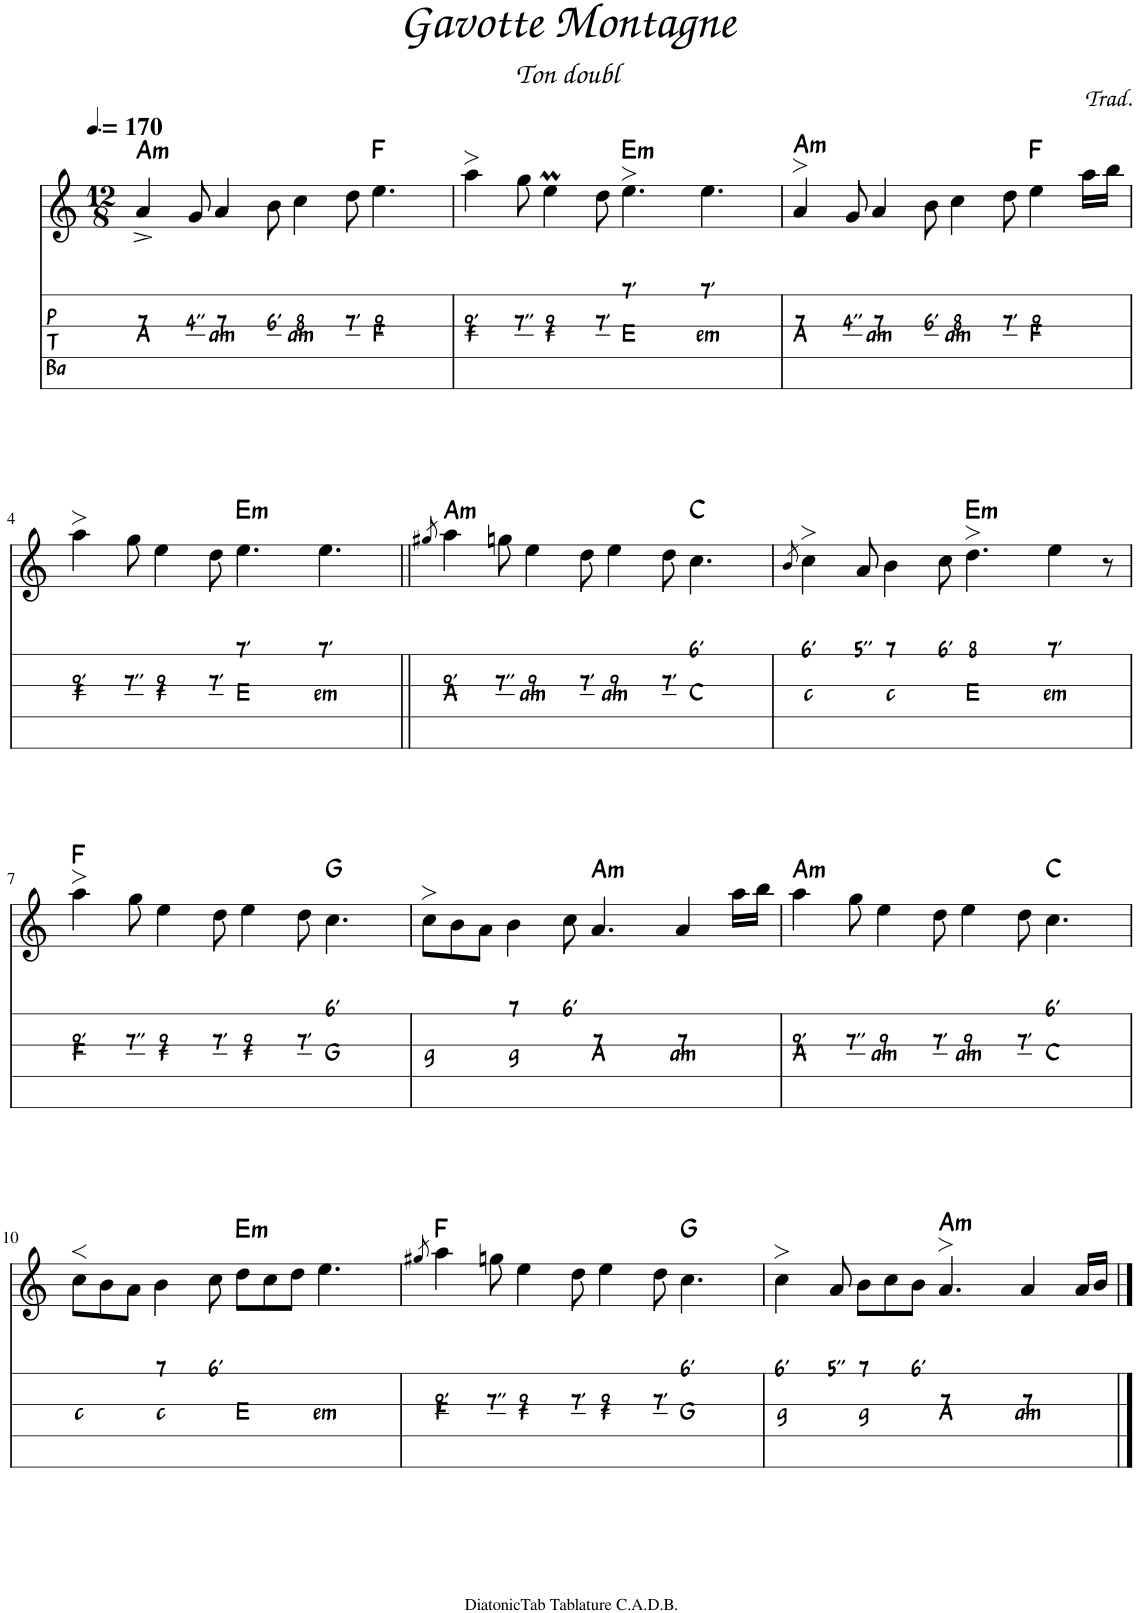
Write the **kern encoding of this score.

**kern	**text	**text	**text	**text	**kern	**text	**text	**harte
*part2	*part2	*part2	*part2	*part2	*part1	*part1	*part1	*part1
*staff2	*staff2	*staff2	*staff2	*staff2	*staff1	*staff1	*staff1	*
*I"P T Ba	*	*	*	*	*I"Thème	*	*	*
*stria4	*	*	*	*	*	*	*	*
*clefG2	*	*	*	*	*clefG2	*	*	*
*k[]	*	*	*	*	*k[]	*	*	*
*M12/8	*	*	*	*	*M12/8	*	*	*
*MM255	*	*	*	*	*MM255	*	*	*
=1	=1	=1	=1	=1	=1	=1	=1	=1
!	!	!	!	!LO:LY:b	!	!	!LO:LY:b	!LO:H:kt=m
8ryy	.	.	.	A	4a^/	.	7	A:min
8ryy	.	.	.	.	.	.	.	.
!	!	!	!	!	!	!	!LO:LY:b	!
8ryy	.	.	.	.	8g/	.	4''	.
!	!	!	!	!LO:LY:b	!	!	!LO:LY:b	!
8ryy	.	.	.	am	4a/	.	7	.
8ryy	.	.	.	.	.	.	.	.
!	!	!	!	!	!	!	!LO:LY:b	!
8ryy	.	.	.	.	8b\	.	6'	.
!	!	!	!	!LO:LY:b	!	!	!LO:LY:b	!
8ryy	.	.	.	am	4cc\	.	8	.
8ryy	.	.	.	.	.	.	.	.
!	!	!	!	!	!	!	!LO:LY:b	!
8ryy	.	.	.	.	8dd\	.	7'	.
!	!	!	!	!LO:LY:b	!	!	!LO:LY:b	!
8ryy	.	.	.	F	4.ee\	.	9	F:maj
8ryy	.	.	.	.	.	.	.	.
8ryy	.	.	.	.	.	.	.	.
=2	=2	=2	=2	=2	=2	=2	=2	=2
!	!	!	!	!LO:LY:b	!	!	!LO:LY:b	!
8ryy	.	.	.	f	4aa>\	.	9'	.
8ryy	.	.	.	.	.	.	.	.
!	!	!	!	!	!	!	!LO:LY:b	!
8ryy	.	.	.	.	8gg\	.	7''	.
!	!	!	!	!LO:LY:b	!	!	!LO:LY:b	!
8ryy	.	.	.	f	4eem\	.	9	.
8ryy	.	.	.	.	.	.	.	.
!	!	!	!	!	!	!	!LO:LY:b	!
8ryy	.	.	.	.	8dd\	.	7'	.
!	!	!	!	!LO:LY:b	!	!	!	!LO:H:kt=m
8ryy	.	.	.	E	4.ee>\	.	.	E:min
8ryy	.	.	.	.	.	.	.	.
8ryy	.	.	.	.	.	.	.	.
!	!	!	!	!LO:LY:b	!	!	!	!
8ryy	.	.	.	em	4.ee\	.	.	.
8ryy	.	.	.	.	.	.	.	.
8ryy	.	.	.	.	.	.	.	.
=3	=3	=3	=3	=3	=3	=3	=3	=3
!	!	!	!	!LO:LY:b	!	!	!LO:LY:b	!LO:H:kt=m
8ryy	.	.	.	A	4a>/	.	7	A:min
8ryy	.	.	.	.	.	.	.	.
!	!	!	!	!	!	!	!LO:LY:b	!
8ryy	.	.	.	.	8g/	.	4''	.
!	!	!	!	!LO:LY:b	!	!	!LO:LY:b	!
8ryy	.	.	.	am	4a/	.	7	.
8ryy	.	.	.	.	.	.	.	.
!	!	!	!	!	!	!	!LO:LY:b	!
8ryy	.	.	.	.	8b\	.	6'	.
!	!	!	!	!LO:LY:b	!	!	!LO:LY:b	!
8ryy	.	.	.	am	4cc\	.	8	.
8ryy	.	.	.	.	.	.	.	.
!	!	!	!	!	!	!	!LO:LY:b	!
8ryy	.	.	.	.	8dd\	.	7'	.
!	!	!	!	!LO:LY:b	!	!	!LO:LY:b	!
8ryy	.	.	.	F	4ee\	.	9	F:maj
8ryy	.	.	.	.	.	.	.	.
8ryy	.	.	.	.	16aa\LL	.	.	.
.	.	.	.	.	16bb\JJ	.	.	.
!!LO:LB:g=z
=4	=4	=4	=4	=4	=4	=4	=4	=4
!	!	!	!	!LO:LY:b	!	!	!LO:LY:b	!
8ryy	.	.	.	f	4aa>\	.	9'	.
8ryy	.	.	.	.	.	.	.	.
!	!	!	!	!	!	!	!LO:LY:b	!
8ryy	.	.	.	.	8gg\	.	7''	.
!	!	!	!	!LO:LY:b	!	!	!LO:LY:b	!
8ryy	.	.	.	f	4ee\	.	9	.
8ryy	.	.	.	.	.	.	.	.
!	!	!	!	!	!	!	!LO:LY:b	!
8ryy	.	.	.	.	8dd\	.	7'	.
!	!	!	!	!LO:LY:b	!	!	!	!LO:H:kt=m
8ryy	.	.	.	E	4.ee\	.	.	E:min
8ryy	.	.	.	.	.	.	.	.
8ryy	.	.	.	.	.	.	.	.
!	!	!	!	!LO:LY:b	!	!	!	!
8ryy	.	.	.	em	4.ee\	.	.	.
8ryy	.	.	.	.	.	.	.	.
8ryy	.	.	.	.	.	.	.	.
=5||	=5||	=5||	=5||	=5||	=5||	=5||	=5||	=5||
.	.	.	.	.	8qgg#X/	.	.	.
!	!	!	!	!LO:LY:b	!	!	!LO:LY:b	!LO:H:kt=m
8ryy	.	.	.	A	4aa\	.	9'	A:min
8ryy	.	.	.	.	.	.	.	.
!	!	!	!	!	!	!	!LO:LY:b	!
8ryy	.	.	.	.	8ggn\	.	7''	.
!	!	!	!	!LO:LY:b	!	!	!LO:LY:b	!
8ryy	.	.	.	am	4ee\	.	9	.
8ryy	.	.	.	.	.	.	.	.
!	!	!	!	!	!	!	!LO:LY:b	!
8ryy	.	.	.	.	8dd\	.	7'	.
!	!	!	!	!LO:LY:b	!	!	!LO:LY:b	!
8ryy	.	.	.	am	4ee\	.	9	.
8ryy	.	.	.	.	.	.	.	.
!	!	!	!	!	!	!	!LO:LY:b	!
8ryy	.	.	.	.	8dd\	.	7'	.
!	!	!	!	!LO:LY:b	!	!	!	!
8ryy	.	.	.	C	4.cc\	.	.	C:maj
8ryy	.	.	.	.	.	.	.	.
8ryy	.	.	.	.	.	.	.	.
=6	=6	=6	=6	=6	=6	=6	=6	=6
.	.	.	.	.	8qb/	.	.	.
!	!	!	!	!LO:LY:b	!	!	!	!
8ryy	.	.	.	c	4cc>\	.	.	.
8ryy	.	.	.	.	.	.	.	.
8ryy	.	.	.	.	8a/	.	.	.
!	!	!	!	!LO:LY:b	!	!	!	!
8ryy	.	.	.	c	4b\	.	.	.
8ryy	.	.	.	.	.	.	.	.
8ryy	.	.	.	.	8cc\	.	.	.
!	!	!	!	!LO:LY:b	!	!	!	!LO:H:kt=m
8ryy	.	.	.	E	4.dd>\	.	.	E:min
8ryy	.	.	.	.	.	.	.	.
8ryy	.	.	.	.	.	.	.	.
!	!	!	!	!LO:LY:b	!	!	!	!
8ryy	.	.	.	em	4ee\	.	.	.
8ryy	.	.	.	.	.	.	.	.
8ryy	.	.	.	.	8r	.	.	.
!!LO:LB:g=z
=7	=7	=7	=7	=7	=7	=7	=7	=7
!	!	!	!	!LO:LY:b	!	!	!LO:LY:b	!
8ryy	.	.	.	F	4aa>\	.	9'	F:maj
8ryy	.	.	.	.	.	.	.	.
!	!	!	!	!	!	!	!LO:LY:b	!
8ryy	.	.	.	.	8gg\	.	7''	.
!	!	!	!	!LO:LY:b	!	!	!LO:LY:b	!
8ryy	.	.	.	f	4ee\	.	9	.
8ryy	.	.	.	.	.	.	.	.
!	!	!	!	!	!	!	!LO:LY:b	!
8ryy	.	.	.	.	8dd\	.	7'	.
!	!	!	!	!LO:LY:b	!	!	!LO:LY:b	!
8ryy	.	.	.	f	4ee\	.	9	.
8ryy	.	.	.	.	.	.	.	.
!	!	!	!	!	!	!	!LO:LY:b	!
8ryy	.	.	.	.	8dd\	.	7'	.
!	!	!	!	!LO:LY:b	!	!	!	!
8ryy	.	.	.	G	4.cc\	.	.	G:maj
8ryy	.	.	.	.	.	.	.	.
8ryy	.	.	.	.	.	.	.	.
=8	=8	=8	=8	=8	=8	=8	=8	=8
!	!	!	!	!LO:LY:b	!	!	!	!
8ryy	.	.	.	g	8cc>\L	.	.	.
8ryy	.	.	.	.	8b\	.	.	.
8ryy	.	.	.	.	8a\J	.	.	.
!	!	!	!	!LO:LY:b	!	!	!	!
8ryy	.	.	.	g	4b\	.	.	.
8ryy	.	.	.	.	.	.	.	.
8ryy	.	.	.	.	8cc\	.	.	.
!	!	!	!	!LO:LY:b	!	!	!LO:LY:b	!LO:H:kt=m
8ryy	.	.	.	A	4.a/	.	7	A:min
8ryy	.	.	.	.	.	.	.	.
8ryy	.	.	.	.	.	.	.	.
!	!	!	!	!LO:LY:b	!	!	!LO:LY:b	!
8ryy	.	.	.	am	4a/	.	7	.
8ryy	.	.	.	.	.	.	.	.
8ryy	.	.	.	.	16aa\LL	.	.	.
.	.	.	.	.	16bb\JJ	.	.	.
=9	=9	=9	=9	=9	=9	=9	=9	=9
!	!	!	!	!LO:LY:b	!	!	!LO:LY:b	!LO:H:kt=m
8ryy	.	.	.	A	4aa\	.	9'	A:min
8ryy	.	.	.	.	.	.	.	.
!	!	!	!	!	!	!	!LO:LY:b	!
8ryy	.	.	.	.	8gg\	.	7''	.
!	!	!	!	!LO:LY:b	!	!	!LO:LY:b	!
8ryy	.	.	.	am	4ee\	.	9	.
8ryy	.	.	.	.	.	.	.	.
!	!	!	!	!	!	!	!LO:LY:b	!
8ryy	.	.	.	.	8dd\	.	7'	.
!	!	!	!	!LO:LY:b	!	!	!LO:LY:b	!
8ryy	.	.	.	am	4ee\	.	9	.
8ryy	.	.	.	.	.	.	.	.
!	!	!	!	!	!	!	!LO:LY:b	!
8ryy	.	.	.	.	8dd\	.	7'	.
!	!	!	!	!LO:LY:b	!	!	!	!
8ryy	.	.	.	C	4.cc\	.	.	C:maj
8ryy	.	.	.	.	.	.	.	.
8ryy	.	.	.	.	.	.	.	.
!!LO:LB:g=z
=10	=10	=10	=10	=10	=10	=10	=10	=10
!	!	!	!	!LO:LY:b	!	!	!	!
8ryy	.	.	.	c	8cc>\L	.	.	.
8ryy	.	.	.	.	8b\	.	.	.
8ryy	.	.	.	.	8a\J	.	.	.
!	!	!	!	!LO:LY:b	!	!	!	!
8ryy	.	.	.	c	4b\	.	.	.
8ryy	.	.	.	.	.	.	.	.
8ryy	.	.	.	.	8cc\	.	.	.
!	!	!	!	!LO:LY:b	!	!	!	!LO:H:kt=m
8ryy	.	.	.	E	8dd\L	.	.	E:min
8ryy	.	.	.	.	8cc\	.	.	.
8ryy	.	.	.	.	8dd\J	.	.	.
!	!	!	!	!LO:LY:b	!	!	!	!
8ryy	.	.	.	em	4.ee\	.	.	.
8ryy	.	.	.	.	.	.	.	.
8ryy	.	.	.	.	.	.	.	.
=11	=11	=11	=11	=11	=11	=11	=11	=11
.	.	.	.	.	8qgg#X/	.	.	.
!	!	!	!	!LO:LY:b	!	!	!LO:LY:b	!
8ryy	.	.	.	F	4aa\	.	9'	F:maj
8ryy	.	.	.	.	.	.	.	.
!	!	!	!	!	!	!	!LO:LY:b	!
8ryy	.	.	.	.	8ggn\	.	7''	.
!	!	!	!	!LO:LY:b	!	!	!LO:LY:b	!
8ryy	.	.	.	f	4ee\	.	9	.
8ryy	.	.	.	.	.	.	.	.
!	!	!	!	!	!	!	!LO:LY:b	!
8ryy	.	.	.	.	8dd\	.	7'	.
!	!	!	!	!LO:LY:b	!	!	!LO:LY:b	!
8ryy	.	.	.	f	4ee\	.	9	.
8ryy	.	.	.	.	.	.	.	.
!	!	!	!	!	!	!	!LO:LY:b	!
8ryy	.	.	.	.	8dd\	.	7'	.
!	!	!	!	!LO:LY:b	!	!	!	!
8ryy	.	.	.	G	4.cc\	.	.	G:maj
8ryy	.	.	.	.	.	.	.	.
8ryy	.	.	.	.	.	.	.	.
=12	=12	=12	=12	=12	=12	=12	=12	=12
!	!	!	!	!LO:LY:b	!	!	!	!
8ryy	.	.	.	g	4cc>\	.	.	.
8ryy	.	.	.	.	.	.	.	.
8ryy	.	.	.	.	8a/	.	.	.
!	!	!	!	!LO:LY:b	!	!	!	!
8ryy	.	.	.	g	8b\L	.	.	.
8ryy	.	.	.	.	8cc\	.	.	.
8ryy	.	.	.	.	8b\J	.	.	.
!	!	!	!	!LO:LY:b	!	!	!LO:LY:b	!LO:H:kt=m
8ryy	.	.	.	A	4.a>/	.	7	A:min
8ryy	.	.	.	.	.	.	.	.
8ryy	.	.	.	.	.	.	.	.
!	!	!	!	!LO:LY:b	!	!	!LO:LY:b	!
8ryy	.	.	.	am	4a/	.	7	.
8ryy	.	.	.	.	.	.	.	.
8ryy	.	.	.	.	16a/LL	.	.	.
.	.	.	.	.	16b/JJ	.	.	.
==	==	==	==	==	==	==	==	==
*-	*-	*-	*-	*-	*-	*-	*-	*-
